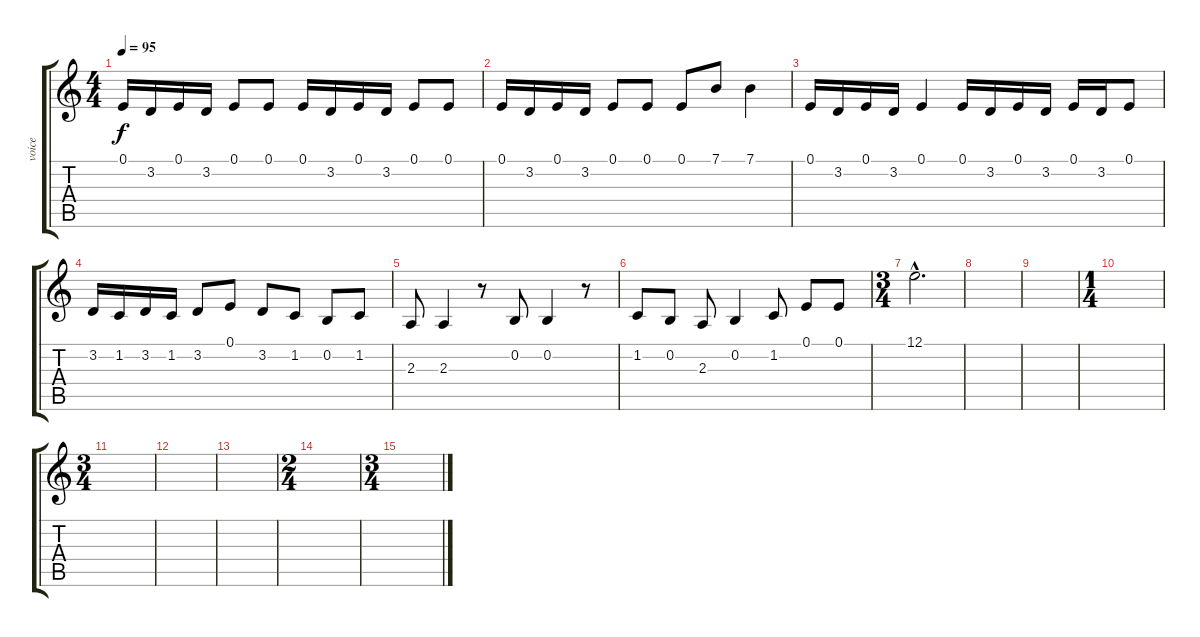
\track ("voice" "voice") {instrument violin}
\staff {score tabs}
\tuning (E4 B3 G3 D3 A2 E2) {hide}
\ts (4 4)
\tempo 95
\clef g2
\ks c
0.1.16{dy f} 3.2.16 0.1.16 3.2.16 0.1.8 0.1.8 0.1.16 3.2.16 0.1.16 3.2.16 0.1.8 0.1.8 |
0.1.16 3.2.16 0.1.16 3.2.16 0.1.8 0.1.8 0.1.8 7.1.8 7.1.4 |
0.1.16 3.2.16 0.1.16 3.2.16 0.1.4 0.1.16 3.2.16 0.1.16 3.2.16 0.1.16 3.2.16 0.1.8 |
3.2.16 1.2.16 3.2.16 1.2.16 3.2.8 0.1.8 3.2.8 1.2.8 0.2.8 1.2.8 |
2.3.8 2.3.4 r.8 0.2.8 0.2.4 r.8 |
1.2.8 0.2.8 2.3.8 0.2.4 1.2.8 0.1.8 0.1.8 |
\ts (3 4)
12.1{hac}.2{d} |
|
|
\ts (1 4)
|
\ts (3 4)
|
|
|
\ts (2 4)
|
\ts (3 4)
